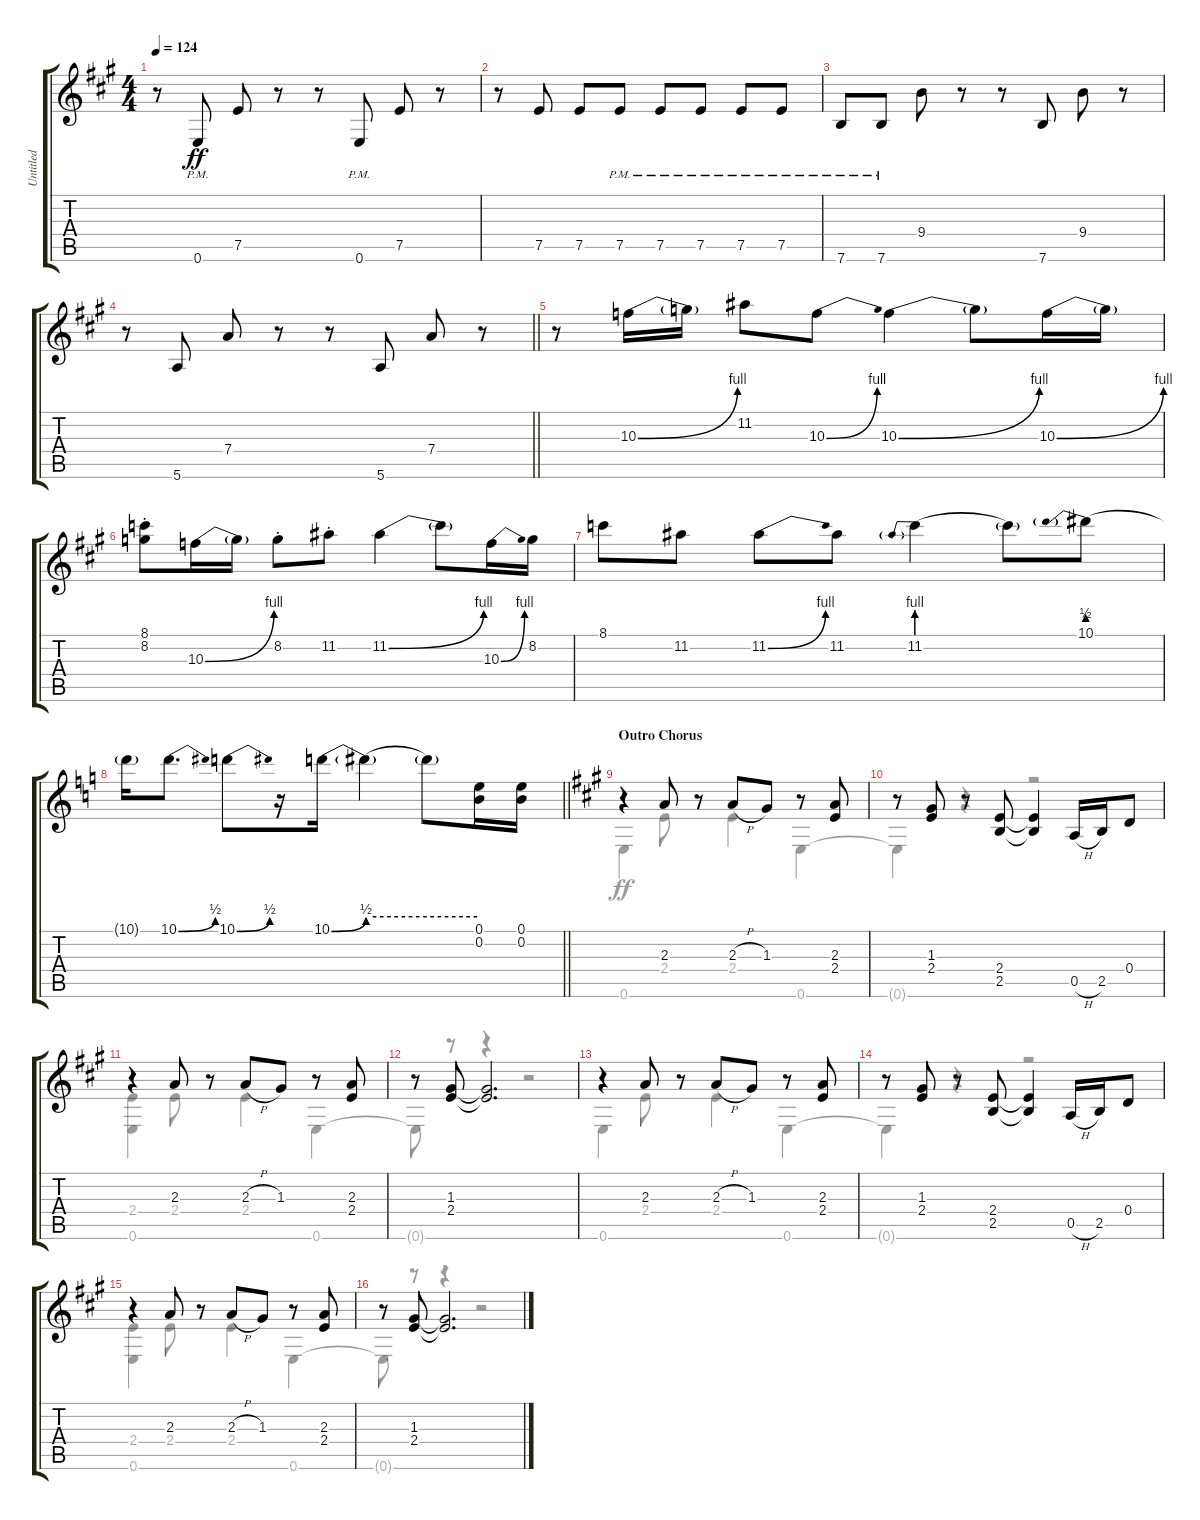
\track ("Untitled" "Untitled") {instrument distortionguitar}
\staff {score tabs}
\tuning (E4 B3 G3 D3 A2 E2) {hide}
\voice
\ts (4 4)
\tempo 124
\clef g2
\ks a
r.8{dy ff} 0.6{pm}.8 7.5.8 r.8 r.8 0.6{pm}.8 7.5.8 r.8 |
r.8 7.5.8 7.5.8 7.5{pm}.8 7.5{pm}.8 7.5{pm}.8 7.5{pm}.8 7.5{pm}.8 |
7.6{pm}.8 7.6{pm}.8 9.4.8 r.8 r.8 7.6.8 9.4.8 r.8 |
\barLineRight lightlight
r.8 5.6.8 7.4.8 r.8 r.8 5.6.8 7.4.8 r.8 |
r.8 10.3{be (bend 0 0 60 4)}.16 10.3{t}.16 11.2.8 10.3{be (bend 0 0 60 4)}.8 10.3{be (bend 0 0 60 4)}.4 10.3{t}.8 10.3{be (bend 0 0 60 4)}.16 10.3{t}.16 |
(8.1{st} 8.2{st}).8 10.3{be (bend 0 0 60 4)}.16 10.3{t}.16 8.2{st}.8 11.2{st}.8 11.2{be (bend 0 0 60 4)}.4 11.2{t}.8 10.3{be (bend 0 0 60 4)}.16 8.2.16 |
8.1.8 11.2.8 11.2{be (bend 0 0 60 4)}.8 11.2.8 11.2{be (prebend 0 4 60 4)}.4 11.2{t}.8 10.1{be (prebend 0 2 60 2)}.8 |
\barLineRight lightlight
\ks c
10.1{t}.16 10.1{be (bend 0 0 60 2)}.8{d} 10.1{be (bend 0 0 60 2)}.8 r.16 10.1{be (bend 0 0 60 2)}.16 10.1{be (hold 0 2 60 2) t}.4 10.1{t}.8 (0.1 0.2).16 (0.1 0.2).16 |
\section ("" "Outro Chorus")
\ks a
r.4 2.3.8 r.8 2.3{h}.8 1.3.8 r.8 (2.3 2.4).8 |
r.8 (1.3 2.4).8 r.8 (2.4 2.5).8 (2.4{t} 2.5{t}).4 0.5{h}.16 2.5.16 0.4.8 |
r.4 2.3.8 r.8 2.3{h}.8 1.3.8 r.8 (2.3 2.4).8 |
r.8 (1.3 2.4).8 (1.3{t} 2.4{t}).2{d} |
r.4 2.3.8 r.8 2.3{h}.8 1.3.8 r.8 (2.3 2.4).8 |
r.8 (1.3 2.4).8 r.8 (2.4 2.5).8 (2.4{t} 2.5{t}).4 0.5{h}.16 2.5.16 0.4.8 |
r.4 2.3.8 r.8 2.3{h}.8 1.3.8 r.8 (2.3 2.4).8 |
r.8 (1.3 2.4).8 (1.3{t} 2.4{t}).2{d}
\voice
\clef g2
\ottava regular
\simile none
\ks a
|
|
|
\barLineRight lightlight
|
|
|
|
\barLineRight lightlight
\ks c
|
\ks a
0.6.4 2.4.8 r.8 2.4.4 0.6.4 |
0.6{t}.4 r.4 r.2 |
(2.4 0.6).4 2.4.8 r.8 2.4.4 0.6.4 |
0.6{t}.8 r.8 r.4 r.2 |
0.6.4 2.4.8 r.8 2.4.4 0.6.4 |
0.6{t}.4 r.4 r.2 |
(2.4 0.6).4 2.4.8 r.8 2.4.4 0.6.4 |
0.6{t}.8 r.8 r.4 r.2
